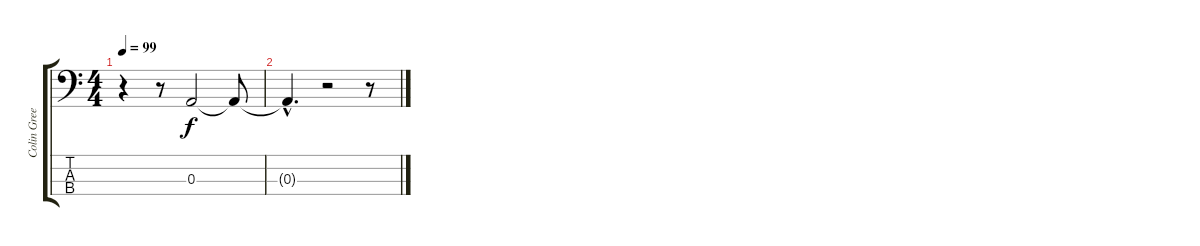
\track ("Colin Greenwood" "Colin Gree") {instrument electricbassfinger}
\staff {score tabs}
\tuning (G2 D2 A1 E1) {hide}
\ts (4 4)
\tempo 99
\clef f4
\ks c
r.4{dy f} r.8 0.3.2 0.3{t}.8 |
0.3{hac t}.4{d} r.2 r.8
